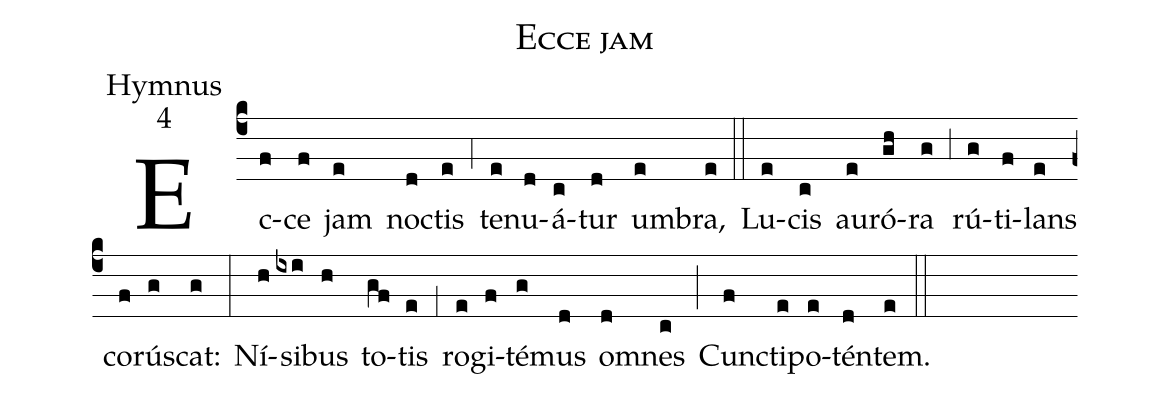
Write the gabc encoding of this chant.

name:Ecce jam;
office-part:Hymnus;
mode:4;
%%
(c4) Ec(f)ce(f) jam(e) no(d)ctis(e) (,4) te(e)nu(d)á(c)tur(d) um(e)bra,(e) (::)
Lu(e)cis(c) au(e)ró(gh)ra(g) (,3) rú(g)ti(f)lans(e) co(f)rú(g)scat:(g) (:)
Ní(h)si(ixi)bus(h) to(gf)tis(e) (,1) ro(e)gi(f)té(g)mus(d) o(d)mnes(c) (;) Cun(f)cti(e)po(e)tén(d)tem.(e) (::)
